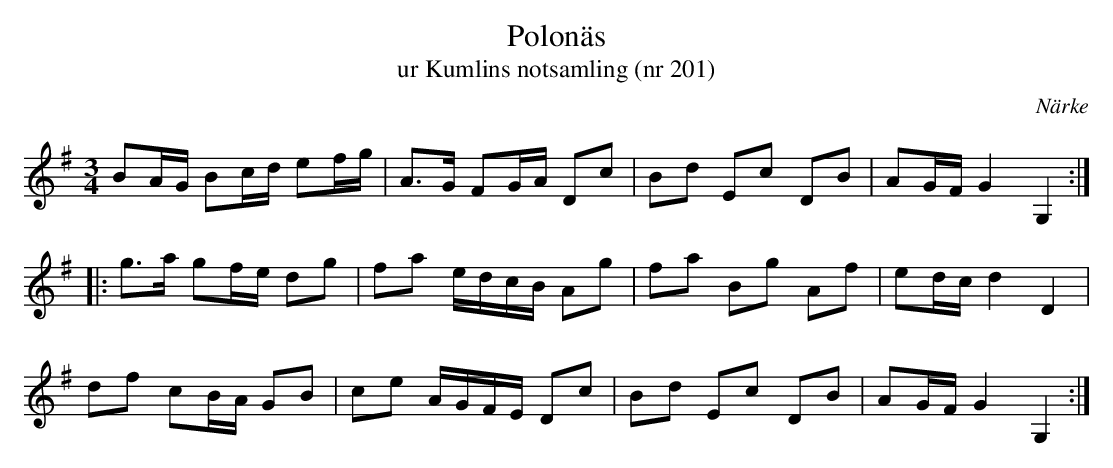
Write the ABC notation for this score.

X:1
T:Polonäs
T:ur Kumlins notsamling (nr 201)
O:Närke
M:3/4
L:1/16
K:G
B2AG B2cd e2fg | A2>G2 F2GA D2c2 | B2d2 E2c2 D2B2 | A2GF G4 G,4 ::
g2>a2 g2fe d2g2 | f2a2 edcB A2g2 | f2a2 B2g2 A2f2 | e2dc d4 D4 |
d2f2 c2BA G2B2 | c2e2 AGFE D2c2 | B2d2 E2c2 D2B2 | A2GF G4 G,4 :|
